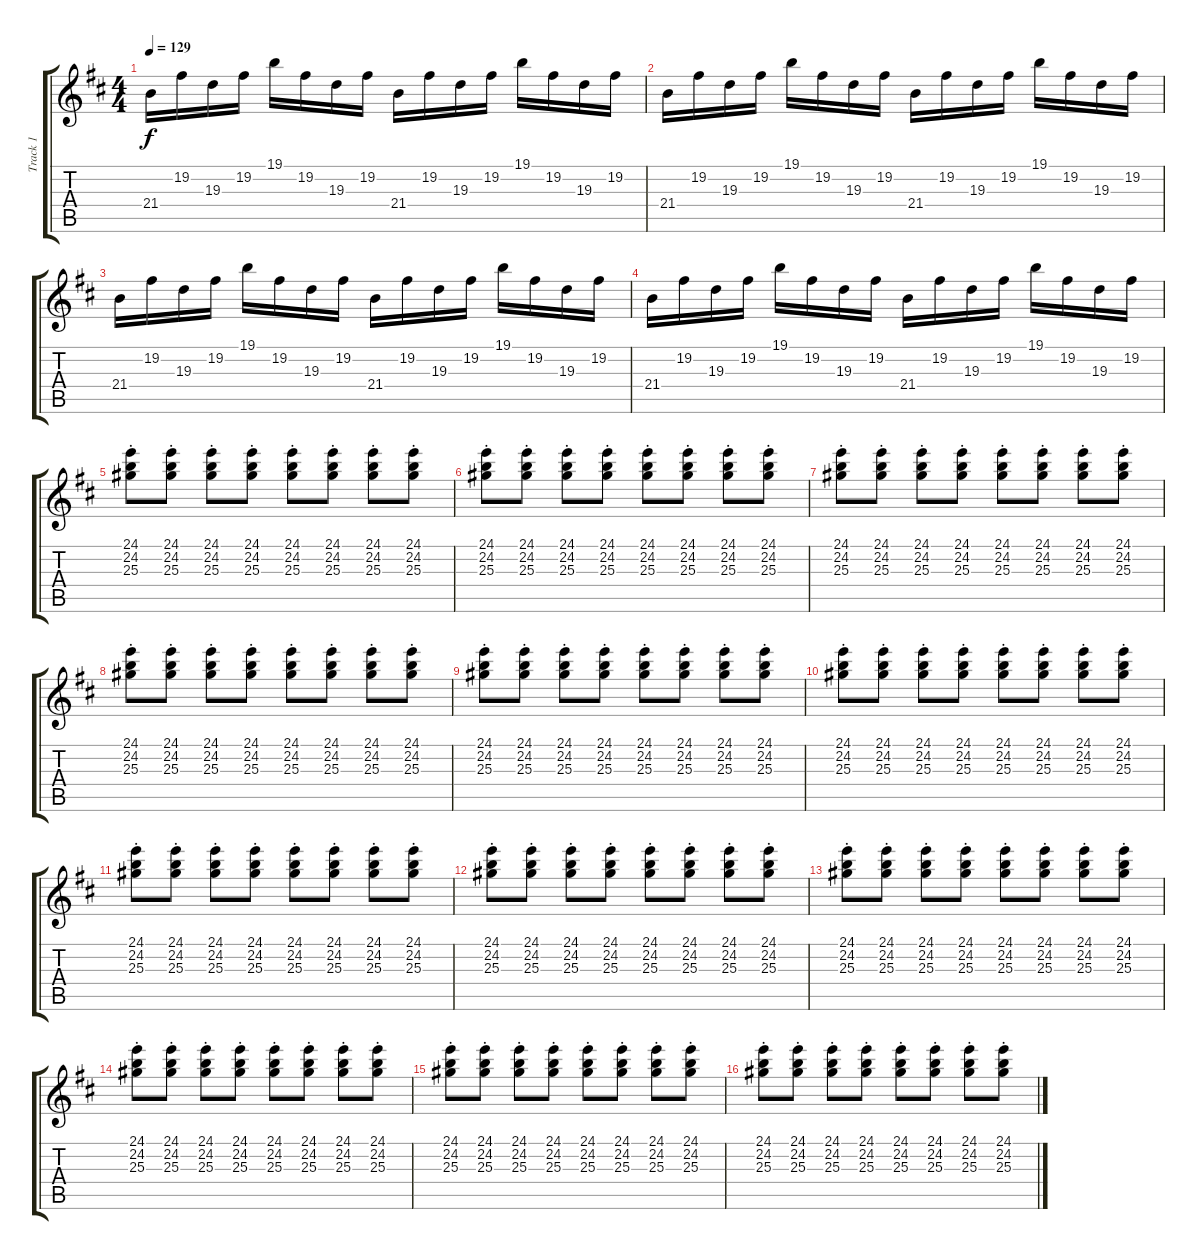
\track ("Track 1" "Track 1") {instrument acousticgrandpiano}
\staff {score tabs}
\tuning (E4 B3 G3 D3 A2 E2) {hide}
\ts (4 4)
\tempo 129
\clef g2
\ks bminor
21.4.16{dy f} 19.2.16 19.3.16 19.2.16 19.1.16 19.2.16 19.3.16 19.2.16 21.4.16 19.2.16 19.3.16 19.2.16 19.1.16 19.2.16 19.3.16 19.2.16 |
21.4.16 19.2.16 19.3.16 19.2.16 19.1.16 19.2.16 19.3.16 19.2.16 21.4.16 19.2.16 19.3.16 19.2.16 19.1.16 19.2.16 19.3.16 19.2.16 |
21.4.16 19.2.16 19.3.16 19.2.16 19.1.16 19.2.16 19.3.16 19.2.16 21.4.16 19.2.16 19.3.16 19.2.16 19.1.16 19.2.16 19.3.16 19.2.16 |
21.4.16 19.2.16 19.3.16 19.2.16 19.1.16 19.2.16 19.3.16 19.2.16 21.4.16 19.2.16 19.3.16 19.2.16 19.1.16 19.2.16 19.3.16 19.2.16 |
(24.1{st} 24.2{st} 25.3{st}).8 (24.1{st} 24.2{st} 25.3{st}).8 (24.1{st} 24.2{st} 25.3{st}).8 (24.1{st} 24.2{st} 25.3{st}).8 (24.1{st} 24.2{st} 25.3{st}).8 (24.1{st} 24.2{st} 25.3{st}).8 (24.1{st} 24.2{st} 25.3{st}).8 (24.1{st} 24.2{st} 25.3{st}).8 |
(24.1{st} 24.2{st} 25.3{st}).8 (24.1{st} 24.2{st} 25.3{st}).8 (24.1{st} 24.2{st} 25.3{st}).8 (24.1{st} 24.2{st} 25.3{st}).8 (24.1{st} 24.2{st} 25.3{st}).8 (24.1{st} 24.2{st} 25.3{st}).8 (24.1{st} 24.2{st} 25.3{st}).8 (24.1{st} 24.2{st} 25.3{st}).8 |
(24.1{st} 24.2{st} 25.3{st}).8 (24.1{st} 24.2{st} 25.3{st}).8 (24.1{st} 24.2{st} 25.3{st}).8 (24.1{st} 24.2{st} 25.3{st}).8 (24.1{st} 24.2{st} 25.3{st}).8 (24.1{st} 24.2{st} 25.3{st}).8 (24.1{st} 24.2{st} 25.3{st}).8 (24.1{st} 24.2{st} 25.3{st}).8 |
(24.1{st} 24.2{st} 25.3{st}).8 (24.1{st} 24.2{st} 25.3{st}).8 (24.1{st} 24.2{st} 25.3{st}).8 (24.1{st} 24.2{st} 25.3{st}).8 (24.1{st} 24.2{st} 25.3{st}).8 (24.1{st} 24.2{st} 25.3{st}).8 (24.1{st} 24.2{st} 25.3{st}).8 (24.1{st} 24.2{st} 25.3{st}).8 |
(24.1{st} 24.2{st} 25.3{st}).8 (24.1{st} 24.2{st} 25.3{st}).8 (24.1{st} 24.2{st} 25.3{st}).8 (24.1{st} 24.2{st} 25.3{st}).8 (24.1{st} 24.2{st} 25.3{st}).8 (24.1{st} 24.2{st} 25.3{st}).8 (24.1{st} 24.2{st} 25.3{st}).8 (24.1{st} 24.2{st} 25.3{st}).8 |
(24.1{st} 24.2{st} 25.3{st}).8 (24.1{st} 24.2{st} 25.3{st}).8 (24.1{st} 24.2{st} 25.3{st}).8 (24.1{st} 24.2{st} 25.3{st}).8 (24.1{st} 24.2{st} 25.3{st}).8 (24.1{st} 24.2{st} 25.3{st}).8 (24.1{st} 24.2{st} 25.3{st}).8 (24.1{st} 24.2{st} 25.3{st}).8 |
(24.1{st} 24.2{st} 25.3{st}).8 (24.1{st} 24.2{st} 25.3{st}).8 (24.1{st} 24.2{st} 25.3{st}).8 (24.1{st} 24.2{st} 25.3{st}).8 (24.1{st} 24.2{st} 25.3{st}).8 (24.1{st} 24.2{st} 25.3{st}).8 (24.1{st} 24.2{st} 25.3{st}).8 (24.1{st} 24.2{st} 25.3{st}).8 |
(24.1{st} 24.2{st} 25.3{st}).8 (24.1{st} 24.2{st} 25.3{st}).8 (24.1{st} 24.2{st} 25.3{st}).8 (24.1{st} 24.2{st} 25.3{st}).8 (24.1{st} 24.2{st} 25.3{st}).8 (24.1{st} 24.2{st} 25.3{st}).8 (24.1{st} 24.2{st} 25.3{st}).8 (24.1{st} 24.2{st} 25.3{st}).8 |
(24.1{st} 24.2{st} 25.3{st}).8 (24.1{st} 24.2{st} 25.3{st}).8 (24.1{st} 24.2{st} 25.3{st}).8 (24.1{st} 24.2{st} 25.3{st}).8 (24.1{st} 24.2{st} 25.3{st}).8 (24.1{st} 24.2{st} 25.3{st}).8 (24.1{st} 24.2{st} 25.3{st}).8 (24.1{st} 24.2{st} 25.3{st}).8 |
(24.1{st} 24.2{st} 25.3{st}).8 (24.1{st} 24.2{st} 25.3{st}).8 (24.1{st} 24.2{st} 25.3{st}).8 (24.1{st} 24.2{st} 25.3{st}).8 (24.1{st} 24.2{st} 25.3{st}).8 (24.1{st} 24.2{st} 25.3{st}).8 (24.1{st} 24.2{st} 25.3{st}).8 (24.1{st} 24.2{st} 25.3{st}).8 |
(24.1{st} 24.2{st} 25.3{st}).8 (24.1{st} 24.2{st} 25.3{st}).8 (24.1{st} 24.2{st} 25.3{st}).8 (24.1{st} 24.2{st} 25.3{st}).8 (24.1{st} 24.2{st} 25.3{st}).8 (24.1{st} 24.2{st} 25.3{st}).8 (24.1{st} 24.2{st} 25.3{st}).8 (24.1{st} 24.2{st} 25.3{st}).8 |
(24.1{st} 24.2{st} 25.3{st}).8 (24.1{st} 24.2{st} 25.3{st}).8 (24.1{st} 24.2{st} 25.3{st}).8 (24.1{st} 24.2{st} 25.3{st}).8 (24.1{st} 24.2{st} 25.3{st}).8 (24.1{st} 24.2{st} 25.3{st}).8 (24.1{st} 24.2{st} 25.3{st}).8 (24.1{st} 24.2{st} 25.3{st}).8
